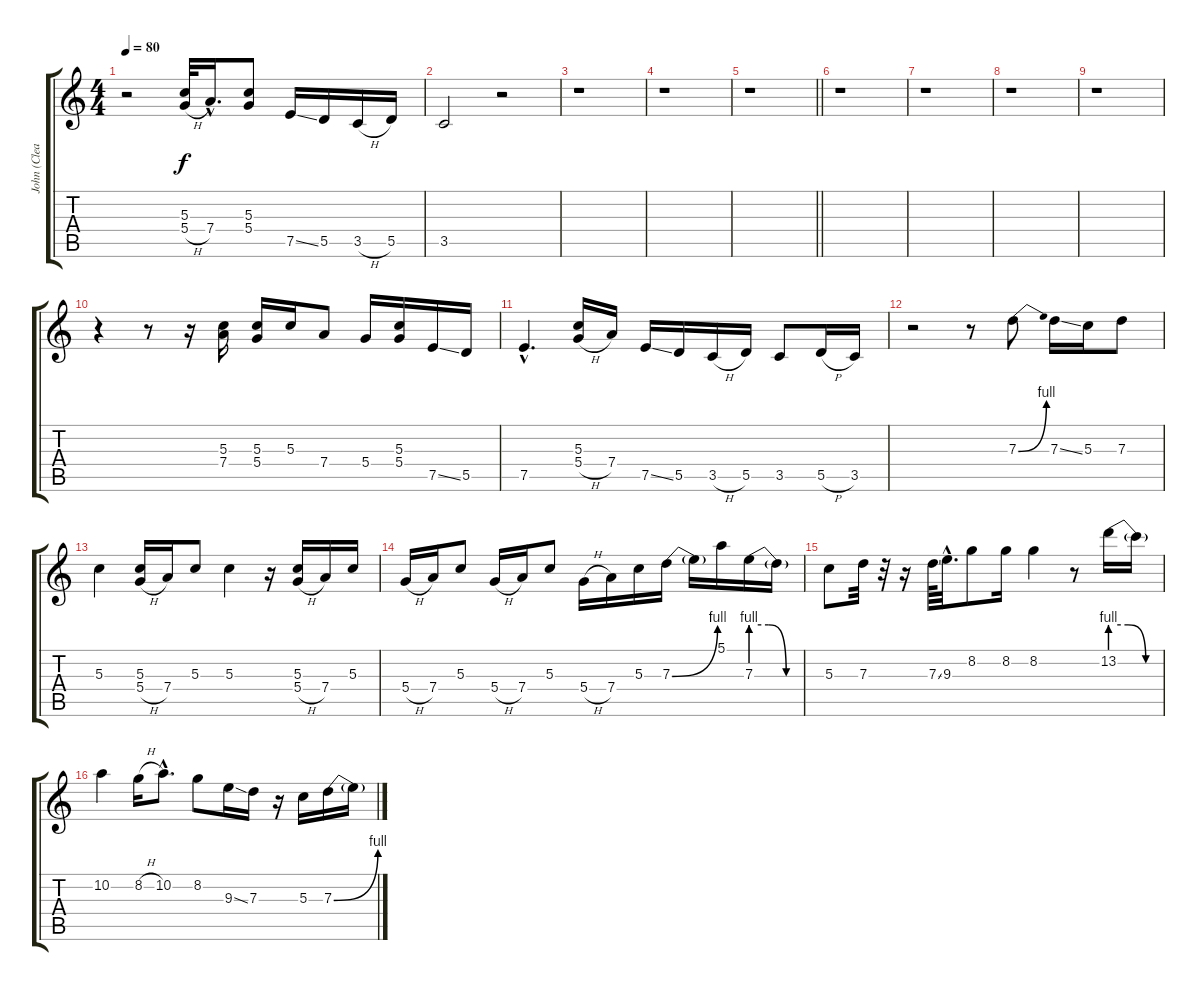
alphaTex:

\track ("John (Clean Solo - Gtr 1)" "John (Clea") {instrument electricguitarclean}
\staff {score tabs}
\tuning (E4 B3 G3 D3 A2 E2) {hide}
\ts (4 4)
\tempo 80
\clef g2
\ks c
r.2{dy f} (5.3 5.4{h}).32{instrument distortionguitar} 7.4{hac}.16{d} (5.3 5.4).8 7.5{ss}.16 5.5.16 3.5{h}.16 5.5.16 |
3.5.2 r.2 |
r.1 |
r.1 |
\barLineRight lightlight
r.1 |
r.1 |
r.1 |
r.1 |
r.1 |
r.4 r.8 r.16 (5.3 7.4).16 (5.3 5.4).16 5.3.16 7.4.8 5.4.16 (5.3 5.4).16 7.5{ss}.16 5.5.16 |
7.5{hac}.4{d} (5.3 5.4{h}).16 7.4.16 7.5{ss}.16 5.5.16 3.5{h}.16 5.5.16 3.5.8 5.5{h}.16 3.5.16 |
r.2 r.8 7.3{be (bend 0 0 60 4)}.8 7.3{ss}.16 5.3.16 7.3.8 |
5.3.4 (5.3 5.4{h}).16 7.4.16 5.3.8 5.3.4 r.16 (5.3 5.4{h}).16 7.4.16 5.3.16 |
5.4{h}.16 7.4.16 5.3.8 5.4{h}.16 7.4.16 5.3.8 5.4{h}.16 7.4.16 5.3.16 7.3{be (bend 0 0 60 4)}.16 7.3{t}.16 5.1.16 7.3{be (custom 0 4 20 4 40 0 60 0)}.16 7.3{t}.16 |
5.3.8 7.3.32 r.32 r.16 7.3{ss}.64 9.3{hac}.32{d} 8.2.8 8.2.16 8.2.4 r.8 13.2{be (custom 0 4 20 4 40 0 60 0)}.16 13.2{t}.16 |
10.2.4 8.2{h}.16 10.2{hac}.8{d} 8.2.8 9.3{ss}.16 7.3.16 r.16 5.3.16 7.3{be (bend 0 0 60 4)}.16 7.3{t}.16
